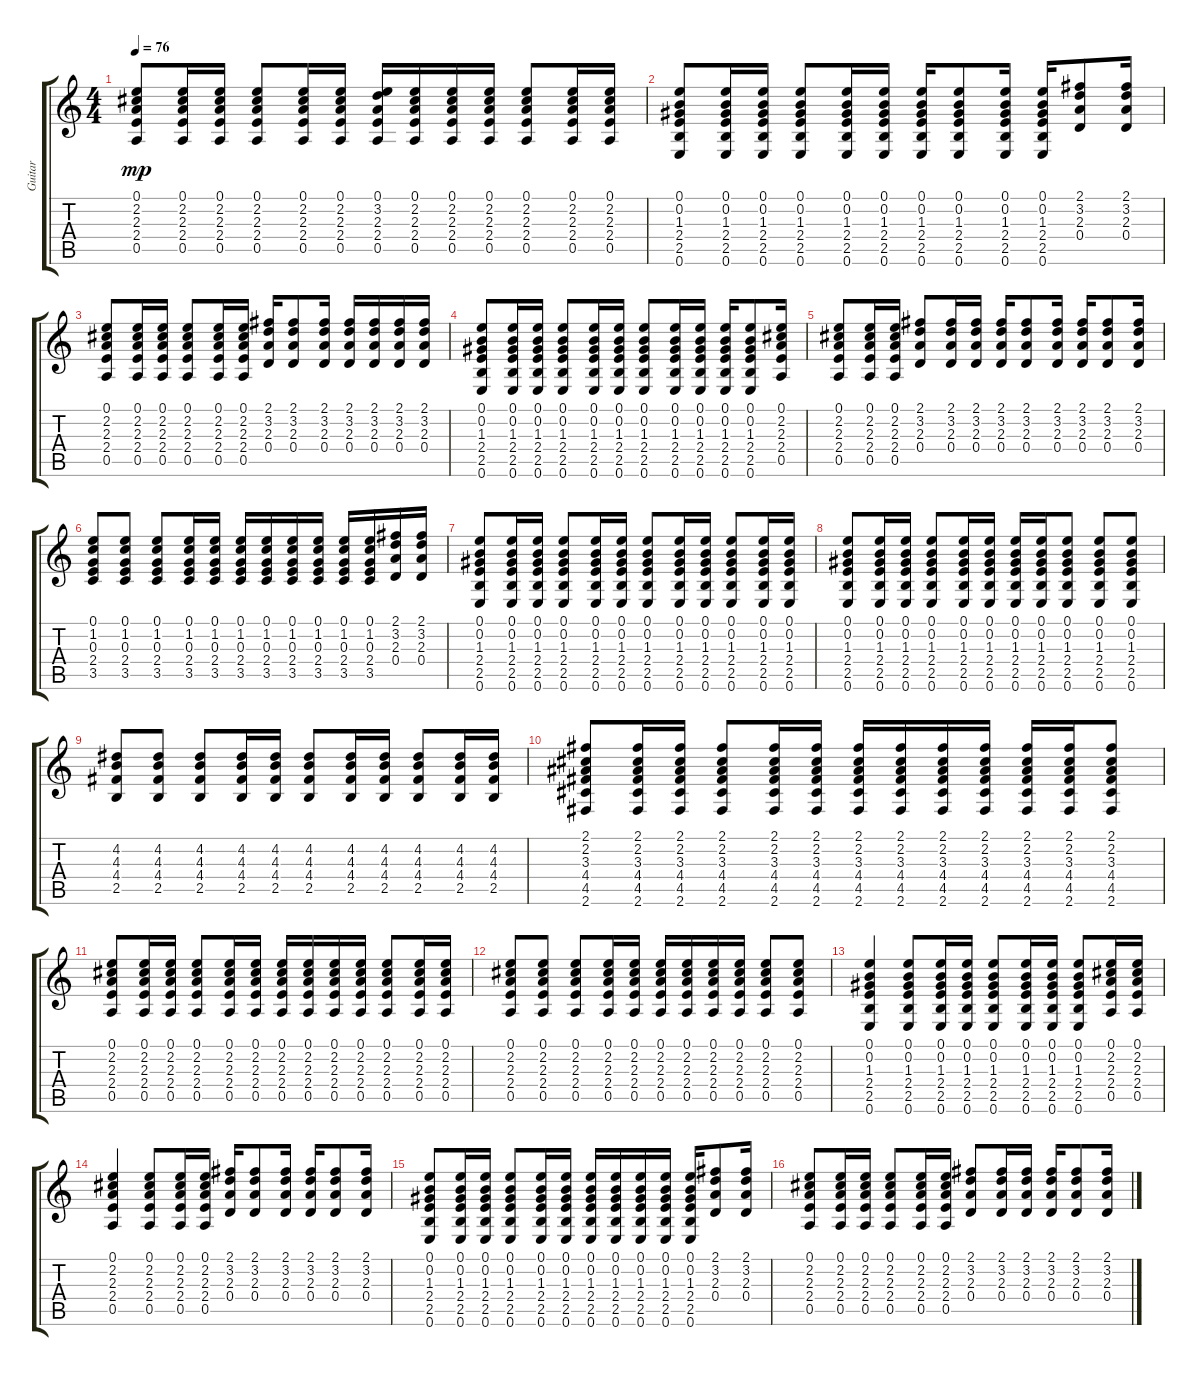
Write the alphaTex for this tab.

\track ("Guitar" "Guitar") {instrument acousticguitarsteel}
\staff {score tabs}
\tuning (E4 B3 G3 D3 A2 E2) {hide}
\ts (4 4)
\tempo 76
\clef g2
\ks c
(0.1 2.2 2.3 2.4 0.5).8{dy mp} (0.1 2.2 2.3 2.4 0.5).16 (0.1 2.2 2.3 2.4 0.5).16 (0.1 2.2 2.3 2.4 0.5).8 (0.1 2.2 2.3 2.4 0.5).16 (0.1 2.2 2.3 2.4 0.5).16 (0.1 3.2 2.3 2.4 0.5).16 (0.1 2.2 2.3 2.4 0.5).16 (0.1 2.2 2.3 2.4 0.5).16 (0.1 2.2 2.3 2.4 0.5).16 (0.1 2.2 2.3 2.4 0.5).8 (0.1 2.2 2.3 2.4 0.5).16 (0.1 2.2 2.3 2.4 0.5).16 |
(0.1 0.2 1.3 2.4 2.5 0.6).8 (0.1 0.2 1.3 2.4 2.5 0.6).16 (0.1 0.2 1.3 2.4 2.5 0.6).16 (0.1 0.2 1.3 2.4 2.5 0.6).8 (0.1 0.2 1.3 2.4 2.5 0.6).16 (0.1 0.2 1.3 2.4 2.5 0.6).16 (0.1 0.2 1.3 2.4 2.5 0.6).16 (0.1 0.2 1.3 2.4 2.5 0.6).8 (0.1 0.2 1.3 2.4 2.5 0.6).16 (0.1 0.2 1.3 2.4 2.5 0.6).16 (2.1 3.2 2.3 0.4).8 (2.1 3.2 2.3 0.4).16 |
(0.1 2.2 2.3 2.4 0.5).8 (0.1 2.2 2.3 2.4 0.5).16 (0.1 2.2 2.3 2.4 0.5).16 (0.1 2.2 2.3 2.4 0.5).8 (0.1 2.2 2.3 2.4 0.5).16 (0.1 2.2 2.3 2.4 0.5).16 (2.1 3.2 2.3 0.4).16 (2.1 3.2 2.3 0.4).8 (2.1 3.2 2.3 0.4).16 (2.1 3.2 2.3 0.4).16 (2.1 3.2 2.3 0.4).16 (2.1 3.2 2.3 0.4).16 (2.1 3.2 2.3 0.4).16 |
(0.1 0.2 1.3 2.4 2.5 0.6).8 (0.1 0.2 1.3 2.4 2.5 0.6).16 (0.1 0.2 1.3 2.4 2.5 0.6).16 (0.1 0.2 1.3 2.4 2.5 0.6).8 (0.1 0.2 1.3 2.4 2.5 0.6).16 (0.1 0.2 1.3 2.4 2.5 0.6).16 (0.1 0.2 1.3 2.4 2.5 0.6).8 (0.1 0.2 1.3 2.4 2.5 0.6).16 (0.1 0.2 1.3 2.4 2.5 0.6).16 (0.1 0.2 1.3 2.4 2.5 0.6).16 (0.1 0.2 1.3 2.4 2.5 0.6).8 (0.1 2.2 2.3 2.4 0.5).16 |
(0.1 2.2 2.3 2.4 0.5).8 (0.1 2.2 2.3 2.4 0.5).16 (0.1 2.2 2.3 2.4 0.5).16 (2.1 3.2 2.3 0.4).8 (2.1 3.2 2.3 0.4).16 (2.1 3.2 2.3 0.4).16 (2.1 3.2 2.3 0.4).16 (2.1 3.2 2.3 0.4).8 (2.1 3.2 2.3 0.4).16 (2.1 3.2 2.3 0.4).16 (2.1 3.2 2.3 0.4).8 (2.1 3.2 2.3 0.4).16 |
(0.1 1.2 0.3 2.4 3.5).8 (0.1 1.2 0.3 2.4 3.5).8 (0.1 1.2 0.3 2.4 3.5).8 (0.1 1.2 0.3 2.4 3.5).16 (0.1 1.2 0.3 2.4 3.5).16 (0.1 1.2 0.3 2.4 3.5).16 (0.1 1.2 0.3 2.4 3.5).16 (0.1 1.2 0.3 2.4 3.5).16 (0.1 1.2 0.3 2.4 3.5).16 (0.1 1.2 0.3 2.4 3.5).16 (0.1 1.2 0.3 2.4 3.5).16 (2.1 3.2 2.3 0.4).16 (2.1 3.2 2.3 0.4).16 |
(0.1 0.2 1.3 2.4 2.5 0.6).8 (0.1 0.2 1.3 2.4 2.5 0.6).16 (0.1 0.2 1.3 2.4 2.5 0.6).16 (0.1 0.2 1.3 2.4 2.5 0.6).8 (0.1 0.2 1.3 2.4 2.5 0.6).16 (0.1 0.2 1.3 2.4 2.5 0.6).16 (0.1 0.2 1.3 2.4 2.5 0.6).8 (0.1 0.2 1.3 2.4 2.5 0.6).16 (0.1 0.2 1.3 2.4 2.5 0.6).16 (0.1 0.2 1.3 2.4 2.5 0.6).8 (0.1 0.2 1.3 2.4 2.5 0.6).16 (0.1 0.2 1.3 2.4 2.5 0.6).16 |
(0.1 0.2 1.3 2.4 2.5 0.6).8 (0.1 0.2 1.3 2.4 2.5 0.6).16 (0.1 0.2 1.3 2.4 2.5 0.6).16 (0.1 0.2 1.3 2.4 2.5 0.6).8 (0.1 0.2 1.3 2.4 2.5 0.6).16 (0.1 0.2 1.3 2.4 2.5 0.6).16 (0.1 0.2 1.3 2.4 2.5 0.6).16 (0.1 0.2 1.3 2.4 2.5 0.6).16 (0.1 0.2 1.3 2.4 2.5 0.6).8 (0.1 0.2 1.3 2.4 2.5 0.6).8 (0.1 0.2 1.3 2.4 2.5 0.6).8 |
(4.2 4.3 4.4 2.5).8 (4.2 4.3 4.4 2.5).8 (4.2 4.3 4.4 2.5).8 (4.2 4.3 4.4 2.5).16 (4.2 4.3 4.4 2.5).16 (4.2 4.3 4.4 2.5).8 (4.2 4.3 4.4 2.5).16 (4.2 4.3 4.4 2.5).16 (4.2 4.3 4.4 2.5).8 (4.2 4.3 4.4 2.5).16 (4.2 4.3 4.4 2.5).16 |
(2.1 2.2 3.3 4.4 4.5 2.6).8 (2.1 2.2 3.3 4.4 4.5 2.6).16 (2.1 2.2 3.3 4.4 4.5 2.6).16 (2.1 2.2 3.3 4.4 4.5 2.6).8 (2.1 2.2 3.3 4.4 4.5 2.6).16 (2.1 2.2 3.3 4.4 4.5 2.6).16 (2.1 2.2 3.3 4.4 4.5 2.6).16 (2.1 2.2 3.3 4.4 4.5 2.6).16 (2.1 2.2 3.3 4.4 4.5 2.6).16 (2.1 2.2 3.3 4.4 4.5 2.6).16 (2.1 2.2 3.3 4.4 4.5 2.6).16 (2.1 2.2 3.3 4.4 4.5 2.6).16 (2.1 2.2 3.3 4.4 4.5 2.6).8 |
(0.1 2.2 2.3 2.4 0.5).8 (0.1 2.2 2.3 2.4 0.5).16 (0.1 2.2 2.3 2.4 0.5).16 (0.1 2.2 2.3 2.4 0.5).8 (0.1 2.2 2.3 2.4 0.5).16 (0.1 2.2 2.3 2.4 0.5).16 (0.1 2.2 2.3 2.4 0.5).16 (0.1 2.2 2.3 2.4 0.5).16 (0.1 2.2 2.3 2.4 0.5).16 (0.1 2.2 2.3 2.4 0.5).16 (0.1 2.2 2.3 2.4 0.5).8 (0.1 2.2 2.3 2.4 0.5).16 (0.1 2.2 2.3 2.4 0.5).16 |
(0.1 2.2 2.3 2.4 0.5).8 (0.1 2.2 2.3 2.4 0.5).8 (0.1 2.2 2.3 2.4 0.5).8 (0.1 2.2 2.3 2.4 0.5).16 (0.1 2.2 2.3 2.4 0.5).16 (0.1 2.2 2.3 2.4 0.5).16 (0.1 2.2 2.3 2.4 0.5).16 (0.1 2.2 2.3 2.4 0.5).16 (0.1 2.2 2.3 2.4 0.5).16 (0.1 2.2 2.3 2.4 0.5).8 (0.1 2.2 2.3 2.4 0.5).8 |
(0.1 0.2 1.3 2.4 2.5 0.6).4 (0.1 0.2 1.3 2.4 2.5 0.6).8 (0.1 0.2 1.3 2.4 2.5 0.6).16 (0.1 0.2 1.3 2.4 2.5 0.6).16 (0.1 0.2 1.3 2.4 2.5 0.6).8 (0.1 0.2 1.3 2.4 2.5 0.6).16 (0.1 0.2 1.3 2.4 2.5 0.6).16 (0.1 0.2 1.3 2.4 2.5 0.6).8 (0.1 2.2 2.3 2.4 0.5).16 (0.1 2.2 2.3 2.4 0.5).16 |
(0.1 2.2 2.3 2.4 0.5).4 (0.1 2.2 2.3 2.4 0.5).8 (0.1 2.2 2.3 2.4 0.5).16 (0.1 2.2 2.3 2.4 0.5).16 (2.1 3.2 2.3 0.4).16 (2.1 3.2 2.3 0.4).8 (2.1 3.2 2.3 0.4).16 (2.1 3.2 2.3 0.4).16 (2.1 3.2 2.3 0.4).8 (2.1 3.2 2.3 0.4).16 |
(0.1 0.2 1.3 2.4 2.5 0.6).8 (0.1 0.2 1.3 2.4 2.5 0.6).16 (0.1 0.2 1.3 2.4 2.5 0.6).16 (0.1 0.2 1.3 2.4 2.5 0.6).8 (0.1 0.2 1.3 2.4 2.5 0.6).16 (0.1 0.2 1.3 2.4 2.5 0.6).16 (0.1 0.2 1.3 2.4 2.5 0.6).16 (0.1 0.2 1.3 2.4 2.5 0.6).16 (0.1 0.2 1.3 2.4 2.5 0.6).16 (0.1 0.2 1.3 2.4 2.5 0.6).16 (0.1 0.2 1.3 2.4 2.5 0.6).16 (2.1 3.2 2.3 0.4).8 (2.1 3.2 2.3 0.4).16 |
(0.1 2.2 2.3 2.4 0.5).8 (0.1 2.2 2.3 2.4 0.5).16 (0.1 2.2 2.3 2.4 0.5).16 (0.1 2.2 2.3 2.4 0.5).8 (0.1 2.2 2.3 2.4 0.5).16 (0.1 2.2 2.3 2.4 0.5).16 (2.1 3.2 2.3 0.4).8 (2.1 3.2 2.3 0.4).16 (2.1 3.2 2.3 0.4).16 (2.1 3.2 2.3 0.4).16 (2.1 3.2 2.3 0.4).8 (2.1 3.2 2.3 0.4).16
